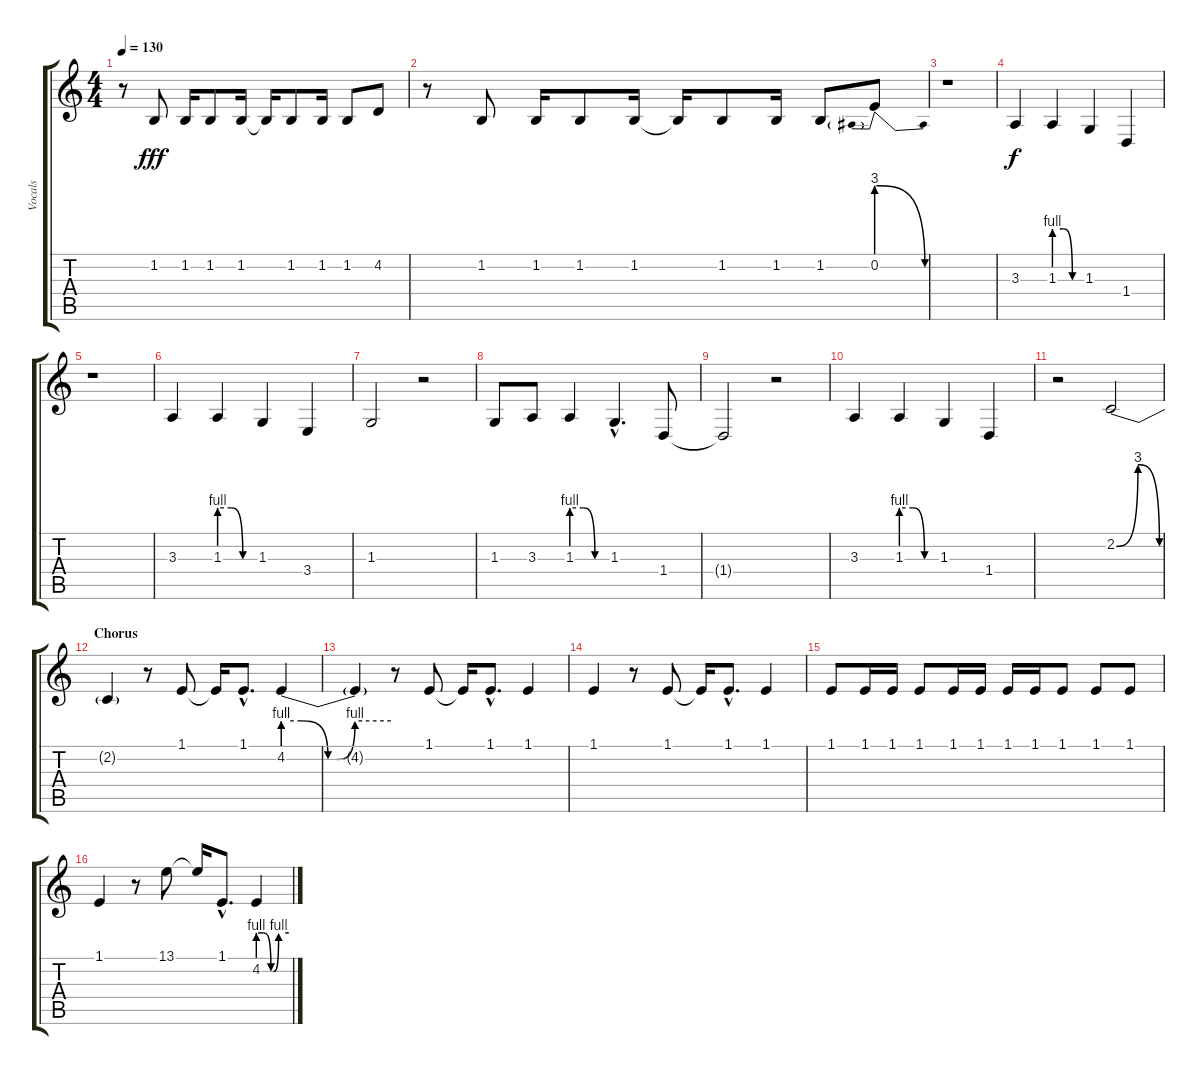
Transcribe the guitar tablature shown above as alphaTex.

\track ("Vocals" "Vocals") {instrument lead2sawtooth}
\staff {score tabs}
\tuning (Eb4 Bb3 Gb3 Db3 Ab2 Eb2) {hide}
\ts (4 4)
\tempo 130
\clef g2
\ks c
r.8{dy fff} 1.2.8 1.2.16 1.2.8 1.2.16 1.2{t}.16 1.2.8 1.2.16 1.2.8 4.2.8 |
r.8 1.2.8 1.2.16 1.2.8 1.2.16 1.2{t}.16 1.2.8 1.2.16 1.2.8 0.2{be (prebendrelease 0 12 60 0)}.8 |
r.1 |
3.3.4{dy f} 1.3{be (custom 0 4 20 4 40 0 60 0)}.4 1.3.4 1.4.4 |
r.1 |
3.3.4 1.3{be (custom 0 4 20 4 40 0 60 0)}.4 1.3.4 3.4.4 |
1.3.2 r.2 |
1.3.8 3.3.8 1.3{be (custom 0 4 20 4 40 0 60 0)}.4 1.3{hac}.4{d} 1.4.8 |
1.4{t}.2 r.2 |
3.3.4 1.3{be (custom 0 4 20 4 40 0 60 0)}.4 1.3.4 1.4.4 |
r.2 2.2{be (bendrelease 0 0 30 12 45 12 60 0)}.2 |
\section ("" "Chorus")
2.2{t}.4 r.8 1.1.8 1.1{t}.16 1.1{hac}.8{d} 4.2{be (custom 0 4 10 4 25 0 30 0 40 4 60 4)}.4 |
4.2{t}.4 r.8 1.1.8 1.1{t}.16 1.1{hac}.8{d} 1.1.4 |
1.1.4 r.8 1.1.8 1.1{t}.16 1.1{hac}.8{d} 1.1.4 |
1.1.8 1.1.16 1.1.16 1.1.8 1.1.16 1.1.16 1.1.16 1.1.16 1.1.8 1.1.8 1.1.8 |
1.1.4 r.8 13.1.8 13.1{t}.16 1.1{hac}.8{d} 4.2{be (custom 0 4 10 4 25 0 30 0 40 4 60 4)}.4
